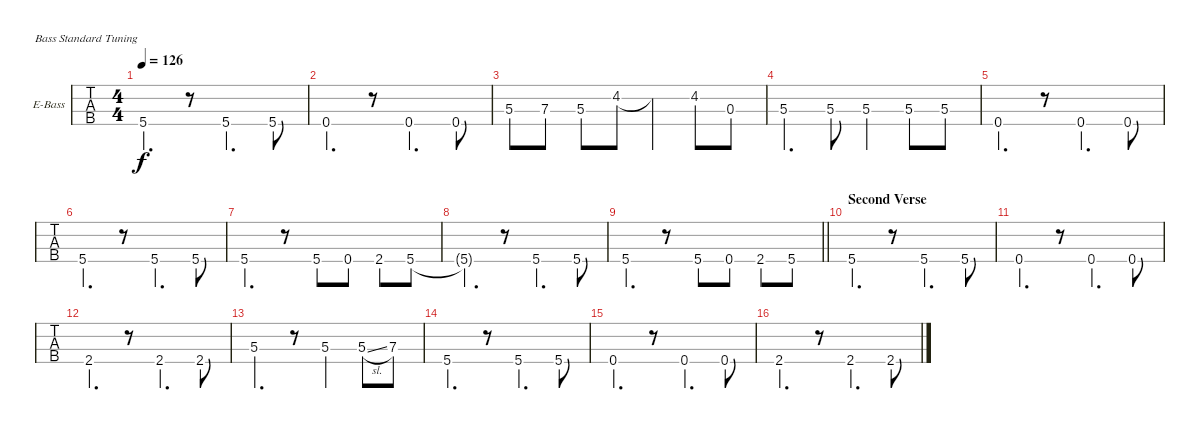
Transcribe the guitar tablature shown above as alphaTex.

\bracketExtendMode groupsimilarinstruments
\firstSystemTrackNameOrientation horizontal
\otherSystemsTrackNameOrientation horizontal
\track ("Bass Guitar" "E-Bass") {instrument electricbassfinger}
\staff {tabs}
\tuning (G2 D2 A1 E1)
\ts (4 4)
\tempo 126
\clef f4
\ks a
5.4.4{d dy f} r.8 5.4.4{d} 5.4.8 |
0.4.4{d} r.8 0.4.4{d} 0.4.8 |
5.3.8 7.3.8 5.3.8 4.2.8 4.2{t}.4 4.2.8 0.3.8 |
5.3.4{d} 5.3.8 5.3.4 5.3.8 5.3.8 |
0.4.4{d} r.8 0.4.4{d} 0.4.8 |
5.4.4{d} r.8 5.4.4{d} 5.4.8 |
5.4.4{d} r.8 5.4.8 0.4.8 2.4.8 5.4.8 |
5.4{t}.4{d} r.8 5.4.4{d} 5.4.8 |
\barLineRight lightlight
5.4.4{d} r.8 5.4.8 0.4.8 2.4.8 5.4.8 |
\section ("" "Second Verse")
5.4.4{d} r.8 5.4.4{d} 5.4.8 |
0.4.4{d} r.8 0.4.4{d} 0.4.8 |
2.4.4{d} r.8 2.4.4{d} 2.4.8 |
5.3.4{d} r.8 5.3.4 5.3{sl}.8 7.3.8 |
5.4.4{d} r.8 5.4.4{d} 5.4.8 |
0.4.4{d} r.8 0.4.4{d} 0.4.8 |
2.4.4{d} r.8 2.4.4{d} 2.4.8
